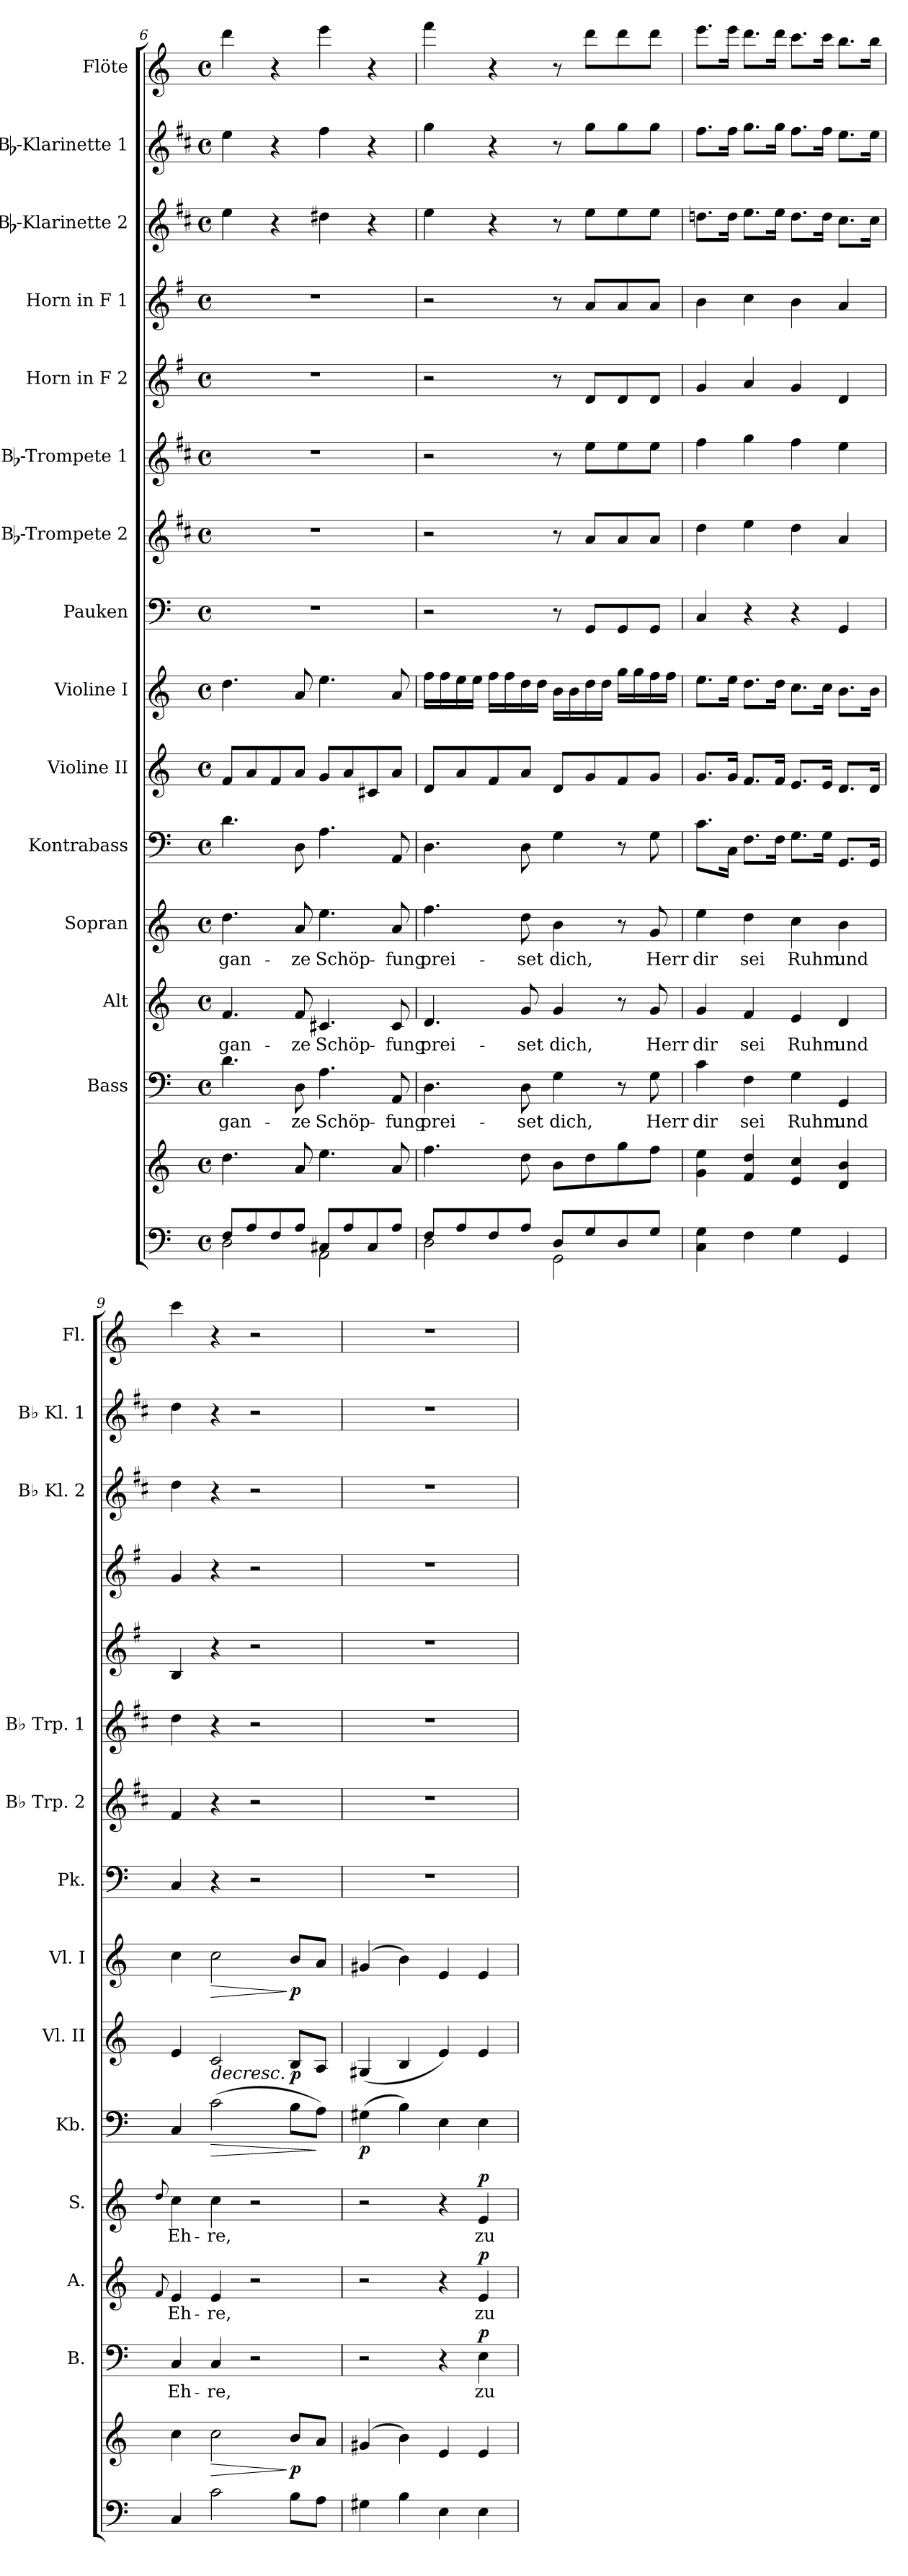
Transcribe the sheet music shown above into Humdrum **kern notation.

**kern	**kern	**dynam	**kern	**text	**dynam	**kern	**text	**dynam	**kern	**text	**dynam	**kern	**dynam	**kern	**dynam	**kern	**dynam	**kern	**kern	**kern	**kern	**kern	**kern	**kern	**kern
*part15	*part15	*part15	*part14	*part14	*part14	*part13	*part13	*part13	*part12	*part12	*part12	*part11	*part11	*part10	*part10	*part9	*part9	*part8	*part7	*part6	*part5	*part4	*part3	*part2	*part1
*staff16	*staff15	*staff15/16	*staff14	*staff14	*staff14	*staff13	*staff13	*staff13	*staff12	*staff12	*staff12	*staff11	*staff11	*staff10	*staff10	*staff9	*staff9	*staff8	*staff7	*staff6	*staff5	*staff4	*staff3	*staff2	*staff1
*	*	*	*I"Bass	*	*	*I"Alt	*	*	*I"Sopran	*	*	*I"Kontrabass	*	*I"Violine II	*	*I"Violine I	*	*I"Pauken	*I"Bb-Trompete 2	*I"Bb-Trompete 1	*I"Horn in F 2	*I"Horn in F 1	*I"Bb-Klarinette 2	*I"Bb-Klarinette 1	*I"Flöte
*	*	*	*I'B.	*	*	*I'A.	*	*	*I'S.	*	*	*I'Kb.	*	*I'Vl. II	*	*I'Vl. I	*	*I'Pk.	*I'Bb Trp. 2	*I'Bb Trp. 1	*	*	*I'Bb Kl. 2	*I'Bb Kl. 1	*I'Fl.
*clefF4	*clefG2	*	*clefF4	*	*	*clefG2	*	*	*clefG2	*	*	*clefF4	*	*clefG2	*	*clefG2	*	*clefF4	*clefG2	*clefG2	*clefG2	*clefG2	*clefG2	*clefG2	*clefG2
*	*	*	*	*	*	*	*	*	*	*	*	*ITrd7c12	*	*	*	*	*	*	*ITrd1c2	*ITrd1c2	*ITrd4c7	*ITrd4c7	*ITrd1c2	*ITrd1c2	*
*k[]	*k[]	*	*k[]	*	*	*k[]	*	*	*k[]	*	*	*k[]	*	*k[]	*	*k[]	*	*k[]	*k[]	*k[]	*k[]	*k[]	*k[]	*k[]	*k[]
*C:	*C:	*	*C:	*	*	*C:	*	*	*C:	*	*	*C:	*	*C:	*	*C:	*	*C:	*C:	*C:	*C:	*C:	*C:	*C:	*C:
*M4/4	*M4/4	*	*M4/4	*	*	*M4/4	*	*	*M4/4	*	*	*M4/4	*	*M4/4	*	*M4/4	*	*M4/4	*M4/4	*M4/4	*M4/4	*M4/4	*M4/4	*M4/4	*M4/4
*met(c)	*met(c)	*	*met(c)	*	*	*met(c)	*	*	*met(c)	*	*	*met(c)	*	*met(c)	*	*met(c)	*	*met(c)	*met(c)	*met(c)	*met(c)	*met(c)	*met(c)	*met(c)	*met(c)
=6	=6	=6	=6	=6	=6	=6	=6	=6	=6	=6	=6	=6	=6	=6	=6	=6	=6	=6	=6	=6	=6	=6	=6	=6	=6
*^	*	*	*	*	*	*	*	*	*	*	*	*	*	*	*	*	*	*	*	*	*	*	*	*	*
!	!	!	!	!	!LO:LY:b	!	!	!LO:LY:b	!	!	!LO:LY:b	!	!	!	!	!	!	!	!	!	!	!	!	!	!	!
8F/L	2D\	4.dd\	.	4.d\	gan-	.	4.f/	gan-	.	4.dd\	gan-	.	4.D\	.	8f/L	.	4.dd\	.	1r	1r	1r	1r	1r	4dd\	4dd\	4ddd\
8A/	.	.	.	.	.	.	.	.	.	.	.	.	.	.	8a/	.	.	.	.	.	.	.	.	.	.	.
8F/	.	.	.	.	.	.	.	.	.	.	.	.	.	.	8f/	.	.	.	.	.	.	.	.	4r	4r	4r
!	!	!	!	!	!LO:LY:b	!	!	!LO:LY:b	!	!	!LO:LY:b	!	!	!	!	!	!	!	!	!	!	!	!	!	!	!
8A/J	.	8a/	.	8D\	-ze	.	8f/	-ze	.	8a/	-ze	.	8DD\	.	8a/J	.	8a/	.	.	.	.	.	.	.	.	.
!	!	!	!	!	!LO:LY:b	!	!	!LO:LY:b	!	!	!LO:LY:b	!	!	!	!	!	!	!	!	!	!	!	!	!	!	!
8C#X/L	2AA\	4.ee\	.	4.A\	Schöp-	.	4.c#X/	Schöp-	.	4.ee\	Schöp-	.	4.AA\	.	8g/L	.	4.ee\	.	.	.	.	.	.	4cc#X\	4ee\	4eee\
8A/	.	.	.	.	.	.	.	.	.	.	.	.	.	.	8a/	.	.	.	.	.	.	.	.	.	.	.
8C#/	.	.	.	.	.	.	.	.	.	.	.	.	.	.	8c#X/	.	.	.	.	.	.	.	.	4r	4r	4r
!	!	!	!	!	!LO:LY:b	!	!	!LO:LY:b	!	!	!LO:LY:b	!	!	!	!	!	!	!	!	!	!	!	!	!	!	!
8A/J	.	8a/	.	8AA/	-fung	.	8c#/	-fung	.	8a/	-fung	.	8AAA/	.	8a/J	.	8a/	.	.	.	.	.	.	.	.	.
=7	=7	=7	=7	=7	=7	=7	=7	=7	=7	=7	=7	=7	=7	=7	=7	=7	=7	=7	=7	=7	=7	=7	=7	=7	=7	=7
!	!	!	!	!	!LO:LY:b	!	!	!LO:LY:b	!	!	!LO:LY:b	!	!	!	!	!	!	!	!	!	!	!	!	!	!	!
8F/L	2D\	4.ff\	.	4.D\	prei-	.	4.d/	prei-	.	4.ff\	prei-	.	4.DD\	.	8d/L	.	16ff\LL	.	2r	2r	2r	2r	2r	4dd\	4ff\	4fff\
.	.	.	.	.	.	.	.	.	.	.	.	.	.	.	.	.	16ff\	.	.	.	.	.	.	.	.	.
8A/	.	.	.	.	.	.	.	.	.	.	.	.	.	.	8a/	.	16ee\	.	.	.	.	.	.	.	.	.
.	.	.	.	.	.	.	.	.	.	.	.	.	.	.	.	.	16ee\JJ	.	.	.	.	.	.	.	.	.
8F/	.	.	.	.	.	.	.	.	.	.	.	.	.	.	8f/	.	16ff\LL	.	.	.	.	.	.	4r	4r	4r
.	.	.	.	.	.	.	.	.	.	.	.	.	.	.	.	.	16ff\	.	.	.	.	.	.	.	.	.
!	!	!	!	!	!LO:LY:b	!	!	!LO:LY:b	!	!	!LO:LY:b	!	!	!	!	!	!	!	!	!	!	!	!	!	!	!
8A/J	.	8dd\	.	8D\	-set	.	8g/	-set	.	8dd\	-set	.	8DD\	.	8a/J	.	16dd\	.	.	.	.	.	.	.	.	.
.	.	.	.	.	.	.	.	.	.	.	.	.	.	.	.	.	16dd\JJ	.	.	.	.	.	.	.	.	.
!	!	!	!	!	!LO:LY:b	!	!	!LO:LY:b	!	!	!LO:LY:b	!	!	!	!	!	!	!	!	!	!	!	!	!	!	!
8D/L	2GG\	8b\L	.	4G\	dich,	.	4g/	dich,	.	4b\	dich,	.	4GG\	.	8d/L	.	16b\LL	.	8r	8r	8r	8r	8r	8r	8r	8r
.	.	.	.	.	.	.	.	.	.	.	.	.	.	.	.	.	16b\	.	.	.	.	.	.	.	.	.
8G/	.	8dd\	.	.	.	.	.	.	.	.	.	.	.	.	8g/	.	16dd\	.	8GG/L	8g/L	8dd\L	8G/L	8d/L	8dd\L	8ff\L	8ddd\L
.	.	.	.	.	.	.	.	.	.	.	.	.	.	.	.	.	16dd\JJ	.	.	.	.	.	.	.	.	.
8D/	.	8gg\	.	8r	.	.	8r	.	.	8r	.	.	8r	.	8f/	.	16gg\LL	.	8GG/	8g/	8dd\	8G/	8d/	8dd\	8ff\	8ddd\
.	.	.	.	.	.	.	.	.	.	.	.	.	.	.	.	.	16gg\	.	.	.	.	.	.	.	.	.
!	!	!	!	!	!LO:LY:b	!	!	!LO:LY:b	!	!	!LO:LY:b	!	!	!	!	!	!	!	!	!	!	!	!	!	!	!
8G/J	.	8ff\J	.	8G\	Herr	.	8g/	Herr	.	8g/	Herr	.	8GG\	.	8g/J	.	16ff\	.	8GG/J	8g/J	8dd\J	8G/J	8d/J	8dd\J	8ff\J	8ddd\J
.	.	.	.	.	.	.	.	.	.	.	.	.	.	.	.	.	16ff\JJ	.	.	.	.	.	.	.	.	.
*v	*v	*	*	*	*	*	*	*	*	*	*	*	*	*	*	*	*	*	*	*	*	*	*	*	*	*
!!LO:PB:g=z
=8	=8	=8	=8	=8	=8	=8	=8	=8	=8	=8	=8	=8	=8	=8	=8	=8	=8	=8	=8	=8	=8	=8	=8	=8	=8
!	!	!	!	!LO:LY:b	!	!	!LO:LY:b	!	!	!LO:LY:b	!	!	!	!	!	!	!	!	!	!	!	!	!	!	!
4C\ 4G\	4g\ 4ee\	.	4c\	dir	.	4g/	dir	.	4ee\	dir	.	8.C\L	.	8.g/L	.	8.ee\L	.	4C/	4cc\	4ee\	4c/	4e\	8.ccn\L	8.ee\L	8.eee\L
.	.	.	.	.	.	.	.	.	.	.	.	16CC\Jk	.	16g/Jk	.	16ee\Jk	.	.	.	.	.	.	16cc\Jk	16ee\Jk	16eee\Jk
!	!	!	!	!LO:LY:b	!	!	!LO:LY:b	!	!	!LO:LY:b	!	!	!	!	!	!	!	!	!	!	!	!	!	!	!
4F\	4f/ 4dd/	.	4F\	sei	.	4f/	sei	.	4dd\	sei	.	8.FF\L	.	8.f/L	.	8.dd\L	.	4r	4dd\	4ff\	4d/	4f\	8.dd\L	8.ff\L	8.ddd\L
.	.	.	.	.	.	.	.	.	.	.	.	16FF\Jk	.	16f/Jk	.	16dd\Jk	.	.	.	.	.	.	16dd\Jk	16ff\Jk	16ddd\Jk
!	!	!	!	!LO:LY:b	!	!	!LO:LY:b	!	!	!LO:LY:b	!	!	!	!	!	!	!	!	!	!	!	!	!	!	!
4G\	4e/ 4cc/	.	4G\	Ruhm	.	4e/	Ruhm	.	4cc\	Ruhm	.	8.GG\L	.	8.e/L	.	8.cc\L	.	4r	4cc\	4ee\	4c/	4e\	8.cc\L	8.ee\L	8.ccc\L
.	.	.	.	.	.	.	.	.	.	.	.	16GG\Jk	.	16e/Jk	.	16cc\Jk	.	.	.	.	.	.	16cc\Jk	16ee\Jk	16ccc\Jk
!	!	!	!	!LO:LY:b	!	!	!LO:LY:b	!	!	!LO:LY:b	!	!	!	!	!	!	!	!	!	!	!	!	!	!	!
4GG/	4d/ 4b/	.	4GG/	und	.	4d/	und	.	4b\	und	.	8.GGG/L	.	8.d/L	.	8.b\L	.	4GG/	4g/	4dd\	4G/	4d/	8.b\L	8.dd\L	8.bb\L
.	.	.	.	.	.	.	.	.	.	.	.	16GGG/Jk	.	16d/Jk	.	16b\Jk	.	.	.	.	.	.	16b\Jk	16dd\Jk	16bb\Jk
=9	=9	=9	=9	=9	=9	=9	=9	=9	=9	=9	=9	=9	=9	=9	=9	=9	=9	=9	=9	=9	=9	=9	=9	=9	=9
.	.	.	.	.	.	8qqf/	.	.	8qqdd/	.	.	.	.	.	.	.	.	.	.	.	.	.	.	.	.
!	!	!	!	!LO:LY:b	!	!	!LO:LY:b	!	!	!LO:LY:b	!	!	!	!	!	!	!	!	!	!	!	!	!	!	!
4C/	4cc\	.	4C/	Eh-	.	4e/	Eh-	.	4cc\	Eh-	.	4CC/	.	4e/	.	4cc\	.	4C/	4e/	4cc\	4E/	4c/	4cc\	4cc\	4ccc\
!	!	!LO:HP:b	!	!LO:LY:b	!	!	!LO:LY:b	!	!	!LO:LY:b	!	!	!LO:HP:b	!	!LO:HP:b	!	!LO:HP:b	!	!	!	!	!	!	!	!
2c\	2cc\	>	4C/	-re,	.	4e/	-re,	.	4cc\	-re,	.	(>2C\	>	2c/	>	2cc\	>	4r	4r	4r	4r	4r	4r	4r	4r
.	.	.	2r	.	.	2r	.	.	2r	.	.	.	.	.	.	.	.	2r	2r	2r	2r	2r	2r	2r	2r
!	!	!LO:DY:n=1:b	!	!	!	!	!	!	!	!	!	!	!	!	!LO:DY:b	!	!LO:DY:n=1:b	!	!	!	!	!	!	!	!
8B\L	8b/L	] p	.	.	.	.	.	.	.	.	.	8BB\L	.	8B/L	p	8b/L	] p	.	.	.	.	.	.	.	.
8A\J	8a/J	.	.	.	.	.	.	.	.	.	.	8AA\J)	]	8A/J	]	8a/J	.	.	.	.	.	.	.	.	.
=10	=10	=10	=10	=10	=10	=10	=10	=10	=10	=10	=10	=10	=10	=10	=10	=10	=10	=10	=10	=10	=10	=10	=10	=10	=10
!	!	!	!	!	!	!	!	!	!	!	!	!	!LO:DY:b	!	!	!	!	!	!	!	!	!	!	!	!
4G#X\	(4g#X/	.	2r	.	.	2r	.	.	2r	.	.	(>4GG#X\	p	(<4G#X/	.	(4g#X/	.	1r	1r	1r	1r	1r	1r	1r	1r
4B\	4b\)	.	.	.	.	.	.	.	.	.	.	4BB\)	.	4B/	.	4b\)	.	.	.	.	.	.	.	.	.
4E\	4e/	.	4r	.	.	4r	.	.	4r	.	.	4EE\	.	4e/)	.	4e/	.	.	.	.	.	.	.	.	.
!	!	!	!	!LO:LY:b	!LO:DY:a	!	!LO:LY:b	!LO:DY:a	!	!LO:LY:b	!LO:DY:a	!	!	!	!	!	!	!	!	!	!	!	!	!	!
4E\	4e/	.	4E\	zu	p	4e/	zu	p	4e/	zu	p	4EE\	.	4e/	.	4e/	.	.	.	.	.	.	.	.	.
=	=	=	=	=	=	=	=	=	=	=	=	=	=	=	=	=	=	=	=	=	=	=	=	=	=
*-	*-	*-	*-	*-	*-	*-	*-	*-	*-	*-	*-	*-	*-	*-	*-	*-	*-	*-	*-	*-	*-	*-	*-	*-	*-
